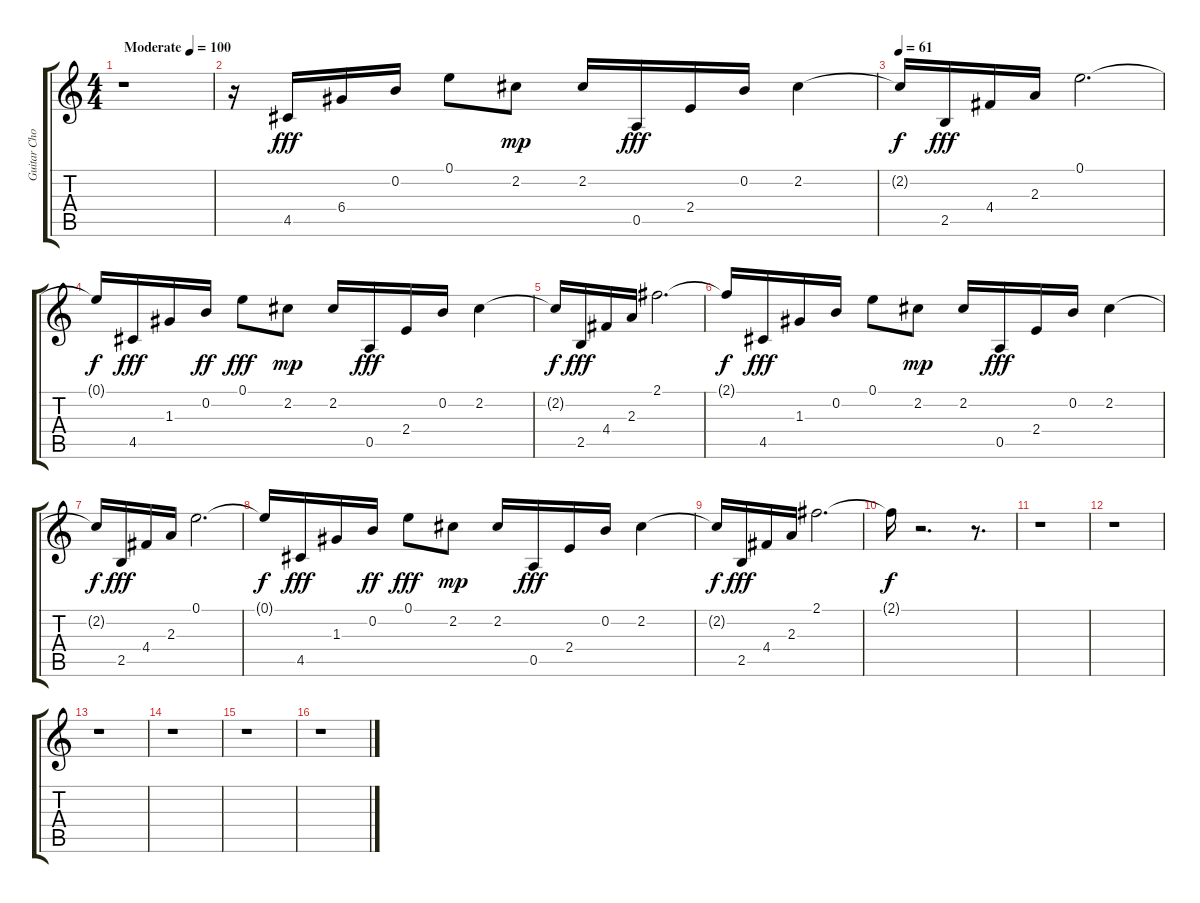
\track ("Guitar Chorus 2" "Guitar Cho") {instrument acousticguitarsteel}
\staff {score tabs}
\tuning (E4 B3 G3 D3 A2 E2) {hide}
\ts (4 4)
\tempo (100 "Moderate")
\clef g2
\ks c
r.1{dy fff instrument acousticguitarsteel} |
r.16 4.5.16 6.4.16 0.2.16 0.1.8 2.2.8{dy mp} 2.2.16 0.5.16{dy fff} 2.4.16 0.2.16 2.2.4 |
\tempo 61
2.2{t}.16{dy f} 2.5.16{dy fff} 4.4.16 2.3.16 0.1.2{d} |
0.1{t}.16{dy f} 4.5.16{dy fff} 1.3.16 0.2.16{dy ff} 0.1.8{dy fff} 2.2.8{dy mp} 2.2.16 0.5.16{dy fff} 2.4.16 0.2.16 2.2.4 |
2.2{t}.16{dy f} 2.5.16{dy fff} 4.4.16 2.3.16 2.1.2{d} |
2.1{t}.16{dy f} 4.5.16{dy fff} 1.3.16 0.2.16 0.1.8 2.2.8{dy mp} 2.2.16 0.5.16{dy fff} 2.4.16 0.2.16 2.2.4 |
2.2{t}.16{dy f} 2.5.16{dy fff} 4.4.16 2.3.16 0.1.2{d} |
0.1{t}.16{dy f} 4.5.16{dy fff} 1.3.16 0.2.16{dy ff} 0.1.8{dy fff} 2.2.8{dy mp} 2.2.16 0.5.16{dy fff} 2.4.16 0.2.16 2.2.4 |
2.2{t}.16{dy f} 2.5.16{dy fff} 4.4.16 2.3.16 2.1.2{d} |
2.1{t}.16{dy f} r.2{d} r.8{d} |
r.1 |
r.1 |
r.1 |
r.1 |
r.1 |
r.1
